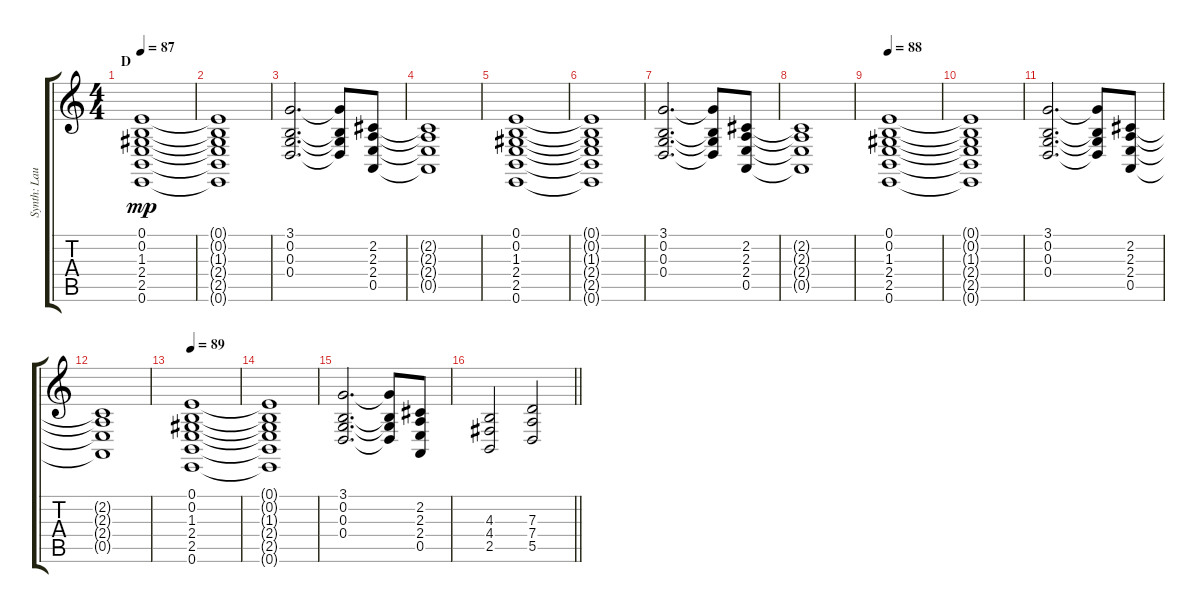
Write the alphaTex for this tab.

\track ("Synth: Laurie" "Synth: Lau") {instrument synthstrings1}
\staff {score tabs}
\tuning (E4 B3 G3 D3 A2 E2) {hide}
\ts (4 4)
\section ("" "D")
\tempo 87
\clef g2
\ks c
(0.1 0.2 1.3 2.4 2.5 0.6).1{dy mp} |
(0.1{t} 0.2{t} 1.3{t} 2.4{t} 2.5{t} 0.6{t}).1 |
(3.1 0.2 0.3 0.4).2{d beam merge} (3.1{t} 0.2{t} 0.3{t} 0.4{t}).8 (2.2 2.3 2.4 0.5).8 |
(2.2{t} 2.3{t} 2.4{t} 0.5{t}).1 |
(0.1 0.2 1.3 2.4 2.5 0.6).1 |
(0.1{t} 0.2{t} 1.3{t} 2.4{t} 2.5{t} 0.6{t}).1 |
(3.1 0.2 0.3 0.4).2{d beam merge} (3.1{t} 0.2{t} 0.3{t} 0.4{t}).8 (2.2 2.3 2.4 0.5).8 |
(2.2{t} 2.3{t} 2.4{t} 0.5{t}).1 |
\tempo 88
(0.1 0.2 1.3 2.4 2.5 0.6).1 |
(0.1{t} 0.2{t} 1.3{t} 2.4{t} 2.5{t} 0.6{t}).1 |
(3.1 0.2 0.3 0.4).2{d beam merge} (3.1{t} 0.2{t} 0.3{t} 0.4{t}).8 (2.2 2.3 2.4 0.5).8 |
(2.2{t} 2.3{t} 2.4{t} 0.5{t}).1 |
\tempo 89
(0.1 0.2 1.3 2.4 2.5 0.6).1 |
(0.1{t} 0.2{t} 1.3{t} 2.4{t} 2.5{t} 0.6{t}).1 |
(3.1 0.2 0.3 0.4).2{d beam merge} (3.1{t} 0.2{t} 0.3{t} 0.4{t}).8 (2.2 2.3 2.4 0.5).8 |
\barLineRight lightlight
(4.3 4.4 2.5).2 (7.3 7.4 5.5).2
